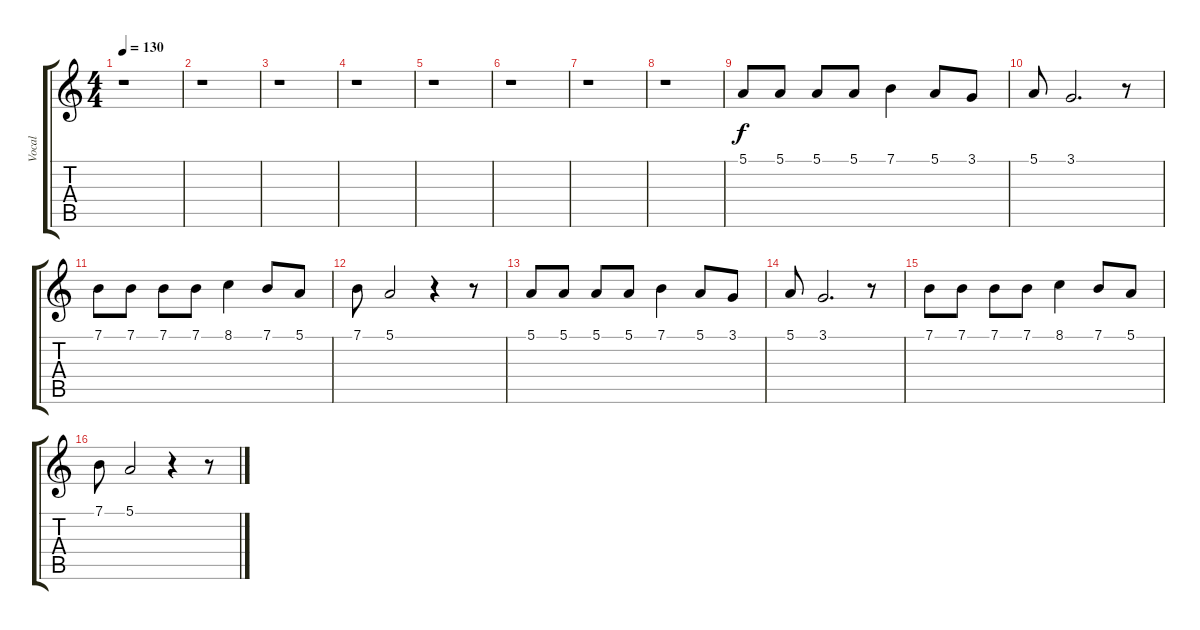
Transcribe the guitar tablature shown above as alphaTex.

\track ("Vocal" "Vocal") {instrument electricgrandpiano}
\staff {score tabs}
\tuning (E4 B3 G3 D3 A2 E2) {hide}
\ts (4 4)
\tempo 130
\clef g2
\ks c
r.1{dy f} |
r.1 |
r.1 |
r.1 |
r.1 |
r.1 |
r.1 |
r.1 |
5.1.8 5.1.8 5.1.8 5.1.8 7.1.4 5.1.8 3.1.8 |
5.1.8 3.1.2{d} r.8 |
7.1.8 7.1.8 7.1.8 7.1.8 8.1.4 7.1.8 5.1.8 |
7.1.8 5.1.2 r.4 r.8 |
5.1.8 5.1.8 5.1.8 5.1.8 7.1.4 5.1.8 3.1.8 |
5.1.8 3.1.2{d} r.8 |
7.1.8 7.1.8 7.1.8 7.1.8 8.1.4 7.1.8 5.1.8 |
7.1.8 5.1.2 r.4 r.8
